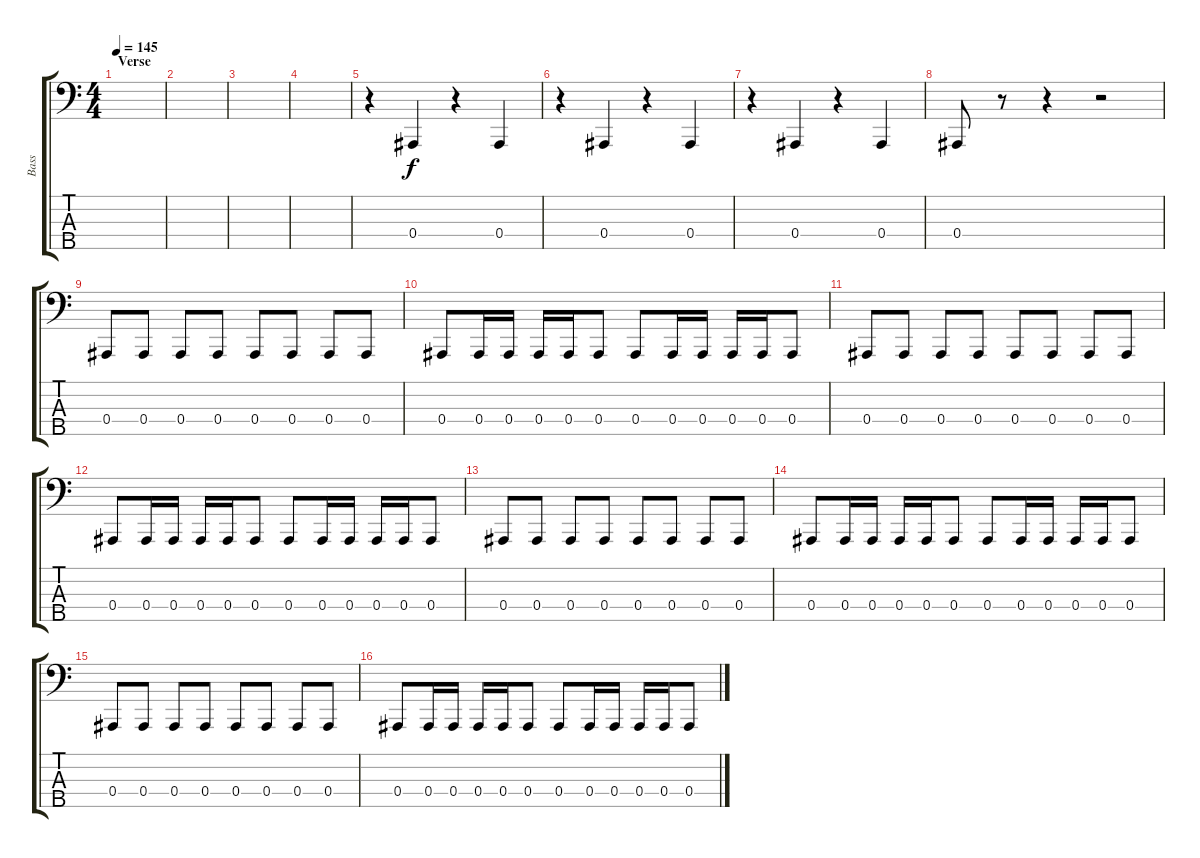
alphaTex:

\track ("Bass" "Bass") {instrument electricbassfinger}
\staff {score tabs}
\tuning (Eb2 Bb1 F1 Bb0 G0) {hide}
\ts (4 4)
\section ("" "Verse")
\tempo 145
\clef f4
\ks c
|
|
|
|
r.4 0.4.4 r.4 0.4.4 |
r.4 0.4.4 r.4 0.4.4 |
r.4 0.4.4 r.4 0.4.4 |
0.4.8 r.8 r.4 r.2 |
0.4.8 0.4.8 0.4.8 0.4.8 0.4.8 0.4.8 0.4.8 0.4.8 |
0.4.8 0.4.16 0.4.16 0.4.16 0.4.16 0.4.8 0.4.8 0.4.16 0.4.16 0.4.16 0.4.16 0.4.8 |
0.4.8 0.4.8 0.4.8 0.4.8 0.4.8 0.4.8 0.4.8 0.4.8 |
0.4.8 0.4.16 0.4.16 0.4.16 0.4.16 0.4.8 0.4.8 0.4.16 0.4.16 0.4.16 0.4.16 0.4.8 |
0.4.8 0.4.8 0.4.8 0.4.8 0.4.8 0.4.8 0.4.8 0.4.8 |
0.4.8 0.4.16 0.4.16 0.4.16 0.4.16 0.4.8 0.4.8 0.4.16 0.4.16 0.4.16 0.4.16 0.4.8 |
0.4.8 0.4.8 0.4.8 0.4.8 0.4.8 0.4.8 0.4.8 0.4.8 |
0.4.8 0.4.16 0.4.16 0.4.16 0.4.16 0.4.8 0.4.8 0.4.16 0.4.16 0.4.16 0.4.16 0.4.8
